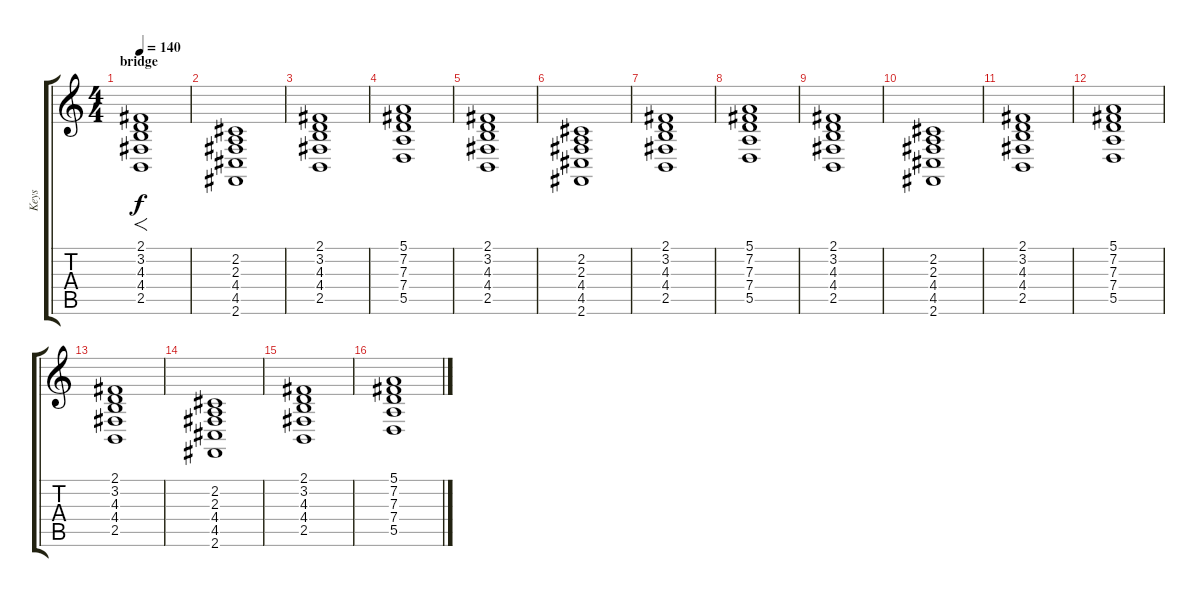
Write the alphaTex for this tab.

\track ("Keys" "Keys") {instrument synthstrings1}
\staff {score tabs}
\tuning (E4 B3 G3 D3 A2 E2) {hide}
\ts (4 4)
\section ("" "bridge")
\tempo 140
\clef g2
\ks c
(2.1 3.2 4.3 4.4 2.5).1{f dy f} |
(2.2 2.3 4.4 4.5 2.6).1 |
(2.1 3.2 4.3 4.4 2.5).1 |
(5.1 7.2 7.3 7.4 5.5).1 |
(2.1 3.2 4.3 4.4 2.5).1 |
(2.2 2.3 4.4 4.5 2.6).1 |
(2.1 3.2 4.3 4.4 2.5).1 |
(5.1 7.2 7.3 7.4 5.5).1 |
(2.1 3.2 4.3 4.4 2.5).1 |
(2.2 2.3 4.4 4.5 2.6).1 |
(2.1 3.2 4.3 4.4 2.5).1 |
(5.1 7.2 7.3 7.4 5.5).1 |
(2.1 3.2 4.3 4.4 2.5).1 |
(2.2 2.3 4.4 4.5 2.6).1 |
(2.1 3.2 4.3 4.4 2.5).1 |
(5.1 7.2 7.3 7.4 5.5).1
